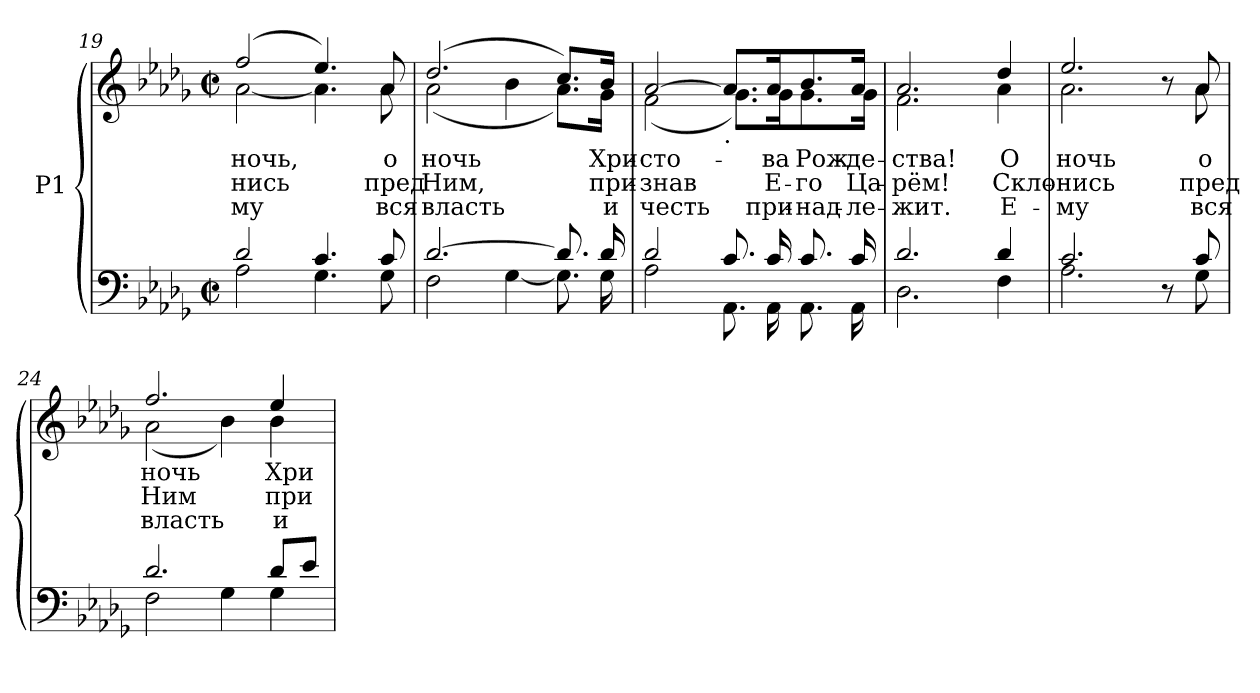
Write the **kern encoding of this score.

**kern	**kern	**text	**text	**text
*part1	*part1	*part1	*part1	*part1
*staff2	*staff1	*staff1	*staff1	*staff1
*I"P1	*	*	*	*
*clefF4	*clefG2	*	*	*
*k[b-e-a-d-g-]	*k[b-e-a-d-g-]	*	*	*
*D-:	*D-:	*	*	*
*M2/2	*M2/2	*	*	*
*met(c|)	*met(c|)	*	*	*
=19	=19	=19	=19	=19
*^	*	*	*	*
!	!	!	!LO:LY:b:color=#000000	!LO:LY:b:color=#000000	!LO:LY:b:color=#000000
*	*	*^	*	*	*
2d-i/	2A-i\	(2ffi/	[<2a-i\	ночь,	-нись	-му
4.ci/	4.G-i\	4.ee-i/)	4.a-i\]	.	.	.
!	!	!	!	!LO:LY:b:color=#000000	!LO:LY:b:color=#000000	!LO:LY:b:color=#000000
8ci/	8G-i\	8a-i/	8a-i\	о	пред	вся
!!LO:LB:g=z	!!
=20	=20	=20	=20	=20	=20	=20
!	!	!	!	!LO:LY:b:color=#000000	!LO:LY:b:color=#000000	!LO:LY:b:color=#000000
[>2.d-i/	2Fi\	(2.dd-i/	(2a-i\	ночь	Ним,	власть
.	[<4G-i\	.	4b-i\	.	.	.
8.d-i/]	8.G-i\]	8.cci/L)	8.a-i\L)	.	.	.
!	!	!	!	!LO:LY:b:color=#000000	!LO:LY:b:color=#000000	!LO:LY:b:color=#000000
16d-i/	16G-i\	16b-i/Jk	16g-i\Jk	Хри-	при-	и
=21	=21	=21	=21	=21	=21	=21
!	!	!	!	!LO:LY:b:color=#000000	!LO:LY:b:color=#000000	!LO:LY:b:color=#000000
2d-i/	2A-i\	[>2a-i/	(2fi\	-сто-	-знав	честь
!	!	!LO:TX:b:t=.	!	!	!	!
8.ci/	8.AA-i\	8.a-i/L]	8.g-i\L)	.	.	.
!	!	!	!	!LO:LY:b:color=#000000	!LO:LY:b:color=#000000	!LO:LY:b:color=#000000
16ci/	16AA-i\	16a-i/K	16g-i\K	-ва	Е-	при-
!	!	!	!	!LO:LY:b:color=#000000	!LO:LY:b:color=#000000	!LO:LY:b:color=#000000
8.ci/	8.AA-i\	8.b-i/	8.g-i\	Рож-	-го	-над-
!	!	!	!	!LO:LY:b:color=#000000	!LO:LY:b:color=#000000	!LO:LY:b:color=#000000
16ci/	16AA-i\	16a-i/Jk	16g-i\Jk	-де-	Ца-	-ле-
=22	=22	=22	=22	=22	=22	=22
!	!	!	!	!LO:LY:b:color=#000000	!LO:LY:b:color=#000000	!LO:LY:b:color=#000000
2.d-i/	2.D-i\	2.a-i/	2.fi\	-ства!	-рём!	-жит.
!	!	!	!	!LO:LY:b:color=#000000	!LO:LY:b:color=#000000	!LO:LY:b:color=#000000
4d-i/	4Fi\	4dd-i/	4a-i\	О	Скло-	Е-
=23	=23	=23	=23	=23	=23	=23
!	!	!	!	!LO:LY:b:color=#000000	!LO:LY:b:color=#000000	!LO:LY:b:color=#000000
2.ci/	2.A-i\	2.ee-i/	2.a-i\	ночь	-нись	-му
8r	8ryy	8r	8ryy	.	.	.
!	!	!	!	!LO:LY:b:color=#000000	!LO:LY:b:color=#000000	!LO:LY:b:color=#000000
8ci/	8G-i\	8a-i/	8a-i\	о	пред	вся
=24	=24	=24	=24	=24	=24	=24
!	!	!	!	!LO:LY:b:color=#000000	!LO:LY:b:color=#000000	!LO:LY:b:color=#000000
2.d-i/	2Fi\	2.ffi/	(2a-i\	ночь	Ним	власть
.	4G-i\	.	4b-i\)	.	.	.
!	!	!	!	!LO:LY:b:color=#000000	!LO:LY:b:color=#000000	!LO:LY:b:color=#000000
8d-i/L	4G-i\	4ee-i/	4b-i\	Хри-	при-	и
8e-i/J	.	.	.	.	.	.
*v	*v	*	*	*	*	*
*	*v	*v	*	*	*
=	=	=	=	=
*-	*-	*-	*-	*-
